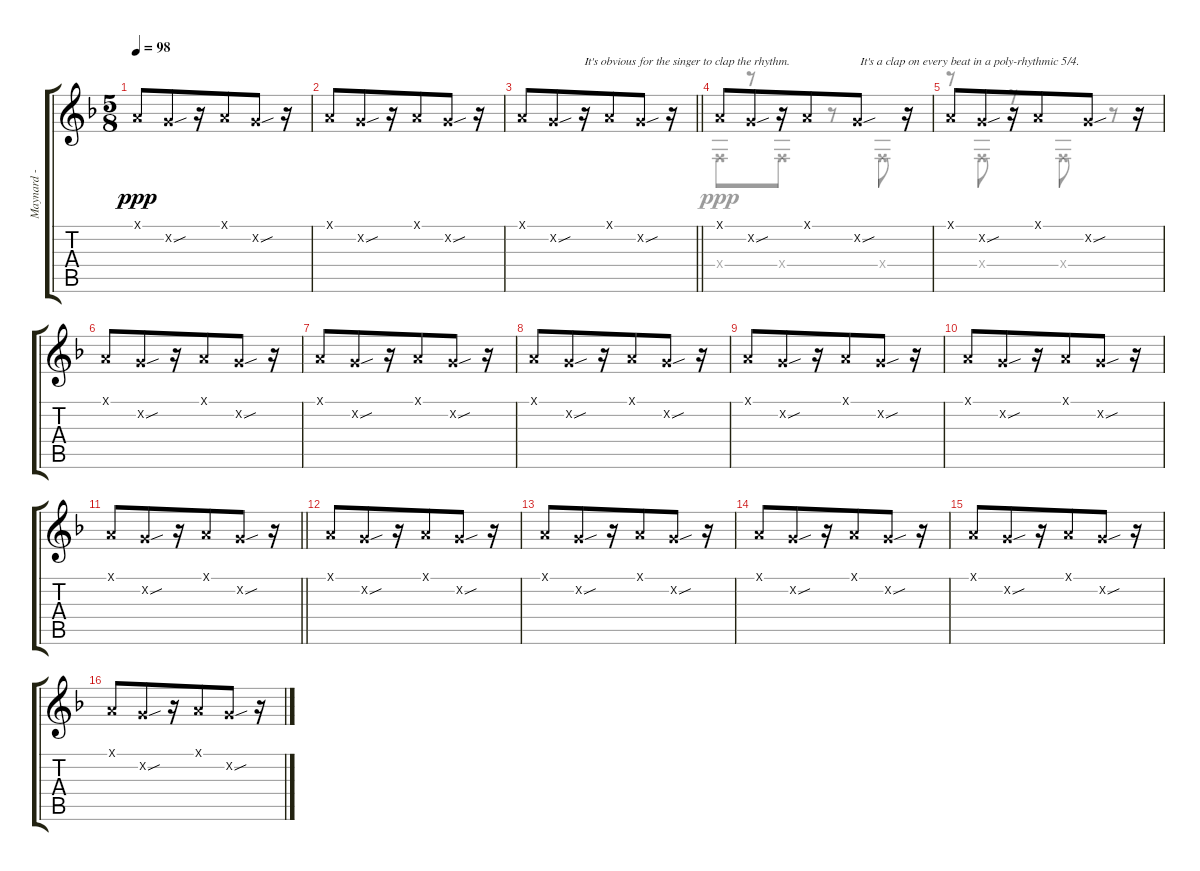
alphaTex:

\track ("Maynard - Voice" "Maynard - ") {instrument cello}
\staff {score tabs}
\tuning (E4 B3 G3 D3 A2 E2) {hide}
\voice
\ts (5 8)
\tempo 98
\clef g2
\ks dminor
5.1{x}.8{dy ppp beam merge} 8.2{sou x}.8 r.16 5.1{x}.8{beam merge} 8.2{sou x}.8 r.16 |
5.1{x}.8{beam merge} 8.2{sou x}.8 r.16 5.1{x}.8{beam merge} 8.2{sou x}.8 r.16 |
\barLineRight lightlight
5.1{x}.8{beam merge} 8.2{sou x}.8 r.16{txt "It's obvious for the singer to clap the rhythm."} 5.1{x}.8{beam merge} 8.2{sou x}.8 r.16 |
5.1{x}.8{beam merge} 8.2{sou x}.8 r.16 5.1{x}.8{beam merge} 8.2{sou x}.8{txt " It's a clap on every beat in a poly-rhythmic 5/4."} r.16 |
5.1{x}.8{beam merge} 8.2{sou x}.8 r.16 5.1{x}.8{beam merge} 8.2{sou x}.8 r.16 |
5.1{x}.8{beam merge} 8.2{sou x}.8 r.16 5.1{x}.8{beam merge} 8.2{sou x}.8 r.16 |
5.1{x}.8{beam merge} 8.2{sou x}.8 r.16 5.1{x}.8{beam merge} 8.2{sou x}.8 r.16 |
5.1{x}.8{beam merge} 8.2{sou x}.8 r.16 5.1{x}.8{beam merge} 8.2{sou x}.8 r.16 |
5.1{x}.8{beam merge} 8.2{sou x}.8 r.16 5.1{x}.8{beam merge} 8.2{sou x}.8 r.16 |
5.1{x}.8{beam merge} 8.2{sou x}.8 r.16 5.1{x}.8{beam merge} 8.2{sou x}.8 r.16 |
\barLineRight lightlight
5.1{x}.8{beam merge} 8.2{sou x}.8 r.16 5.1{x}.8{beam merge} 8.2{sou x}.8 r.16 |
5.1{x}.8{beam merge} 8.2{sou x}.8 r.16 5.1{x}.8{beam merge} 8.2{sou x}.8 r.16 |
5.1{x}.8{beam merge} 8.2{sou x}.8 r.16 5.1{x}.8{beam merge} 8.2{sou x}.8 r.16 |
5.1{x}.8{beam merge} 8.2{sou x}.8 r.16 5.1{x}.8{beam merge} 8.2{sou x}.8 r.16 |
5.1{x}.8{beam merge} 8.2{sou x}.8 r.16 5.1{x}.8{beam merge} 8.2{sou x}.8 r.16 |
5.1{x}.8{beam merge} 8.2{sou x}.8 r.16 5.1{x}.8{beam merge} 8.2{sou x}.8 r.16
\voice
\clef g2
\ottava regular
\simile none
\ks dminor
|
|
\barLineRight lightlight
|
3.4{x}.8 r.8 3.4{x}.8 r.8 3.4{x}.8 |
r.8 3.4{x}.8 r.8 3.4{x}.8 r.8 |
|
|
|
|
|
\barLineRight lightlight
|
|
|
|
|
